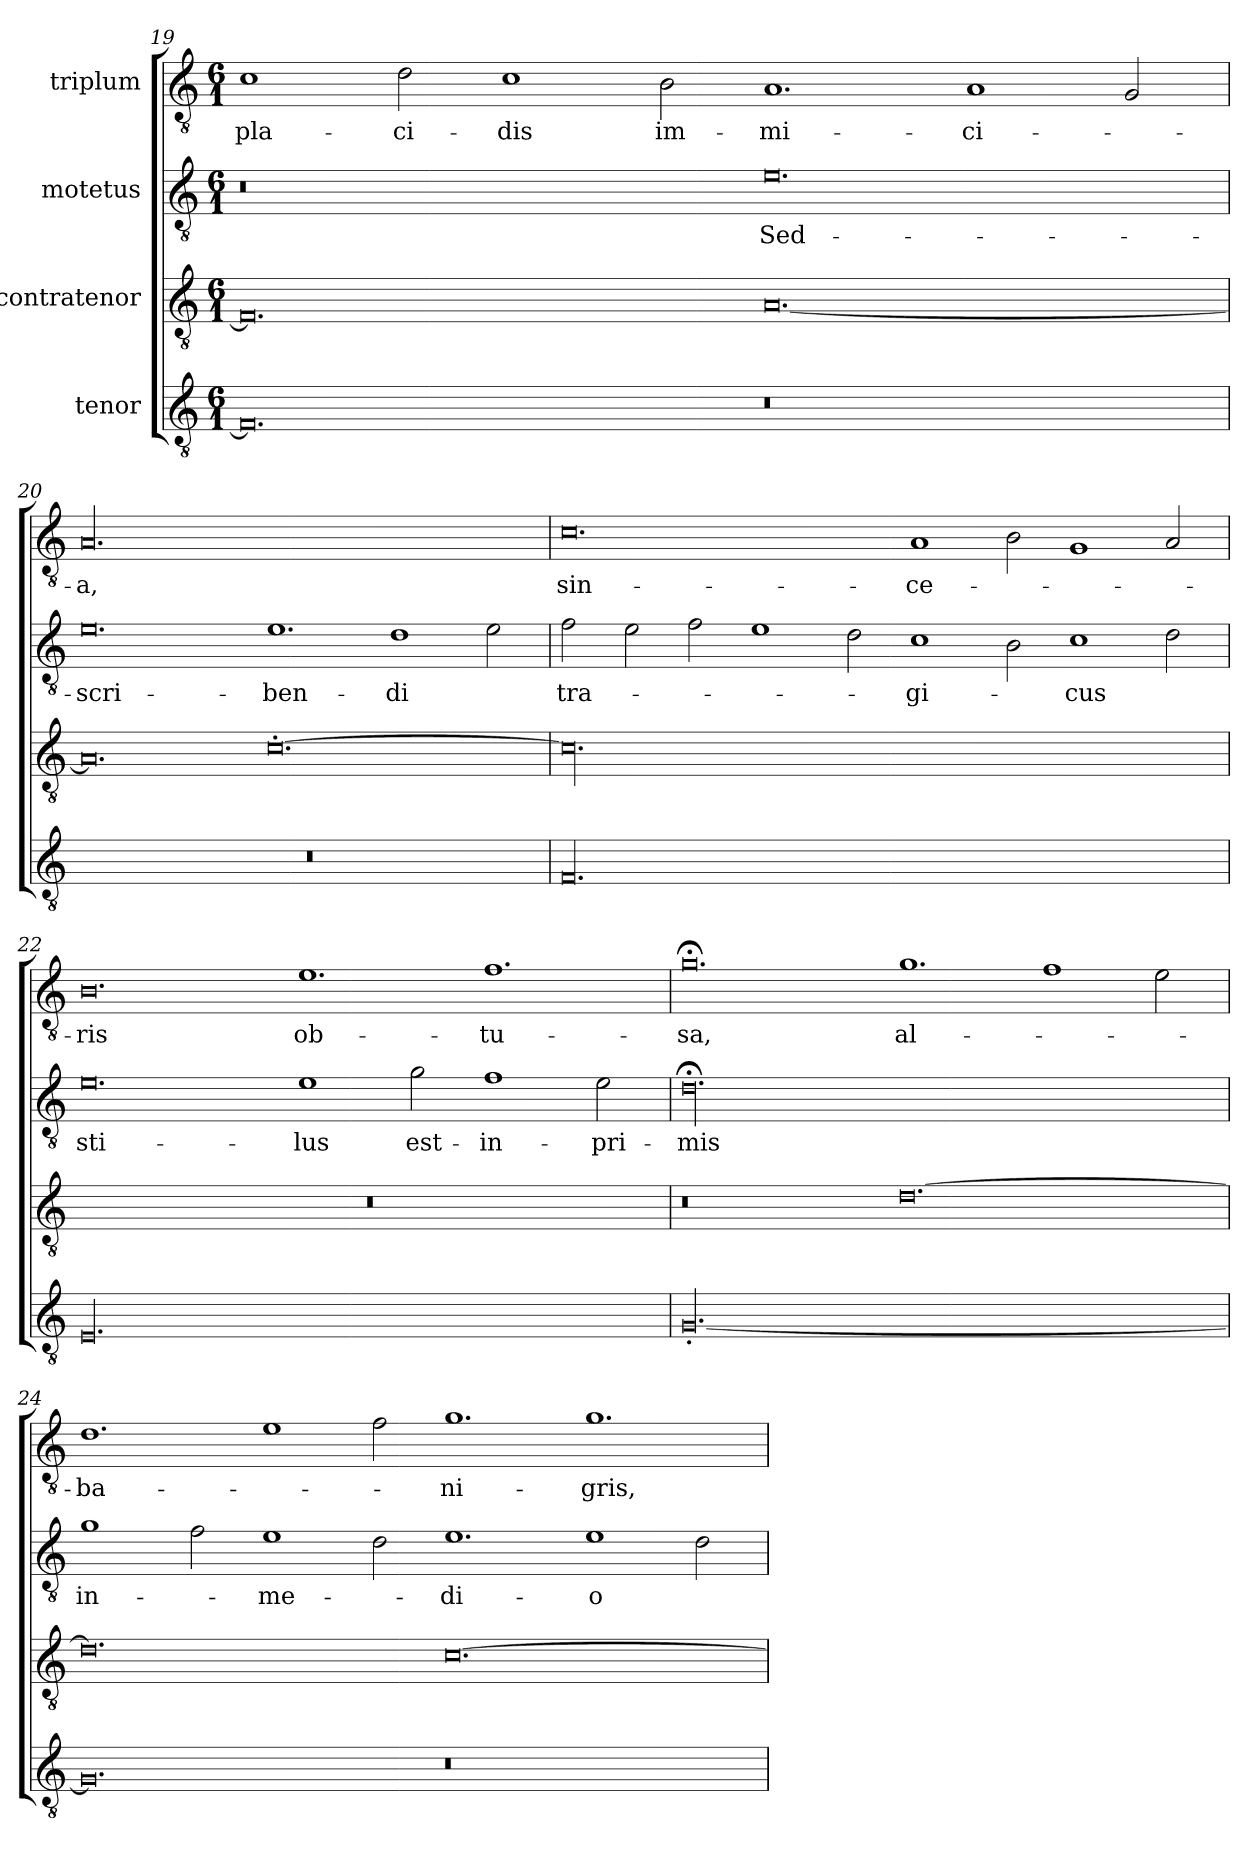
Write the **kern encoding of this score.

**kern	**kern	**kern	**text	**kern	**text
*part4	*part3	*part2	*part2	*part1	*part1
*staff4	*staff3	*staff2	*staff2	*staff1	*staff1
*I"tenor	*I"contratenor	*I"motetus	*	*I"triplum	*
*clefGv2	*clefGv2	*clefGv2	*	*clefGv2	*
*k[]	*k[]	*k[]	*	*k[]	*
*C:	*C:	*C:	*	*C:	*
*M6/1	*M6/1	*M6/1	*	*M6/1	*
=19	=19	=19	=19	=19	=19
0.F/]	0.F/]	0.r	.	1c\	pla-
.	.	.	.	2d\	-ci-
.	.	.	.	1c\	-dis
.	.	.	.	2B\	im-
0.r	[0.A/	0.e\	Sed-	1.A/	-mi-
.	.	.	.	1A/	-ci-
.	.	.	.	2G/	.
=20	=20	=20	=20	=20	=20
00.r	0.A/]	0.e\	scri-	00.A/	-a,
.	[0.c'\	1.e\	-ben-	.	.
.	.	1d\	-di	.	.
.	.	2e\	.	.	.
!!LO:PB:g=z
=21	=21	=21	=21	=21	=21
00.F/	00.c\]	2f\	tra-	0.c\	sin-
.	.	2e\	.	.	.
.	.	2f\	.	.	.
.	.	1e\	.	.	.
.	.	2d\	.	.	.
.	.	1c\	-gi-	1A/	-ce-
.	.	2B\	.	2B\	.
.	.	1c\	-cus	1G/	.
.	.	2d\	.	2A/	.
=22	=22	=22	=22	=22	=22
00.E/	00.r	0.e\	sti-	0.B\	-ris
.	.	1e\	-lus	1.e\	ob-
.	.	2g\	est-	.	.
.	.	1f\	in-	1.f\	-tu-
.	.	2e\	pri-	.	.
=23	=23	=23	=23	=23	=23
[00.G'/	0.r	00.d;<\	-mis	0.g;<\	-sa,
.	[0.d\	.	.	1.g\	al-
.	.	.	.	1f\	.
.	.	.	.	2e\	.
!!LO:LB:g=z
=24	=24	=24	=24	=24	=24
0.G/]	0.d\]	1g\	in-	1.d\	-ba-
.	.	2f\	.	.	.
.	.	1e\	me-	1e\	.
.	.	2d\	.	2f\	.
0.r	[0.c\	1.e\	-di-	1.g\	-ni-
.	.	1e\	-o	1.g\	-gris,
.	.	2d\	.	.	.
=	=	=	=	=	=
*-	*-	*-	*-	*-	*-
